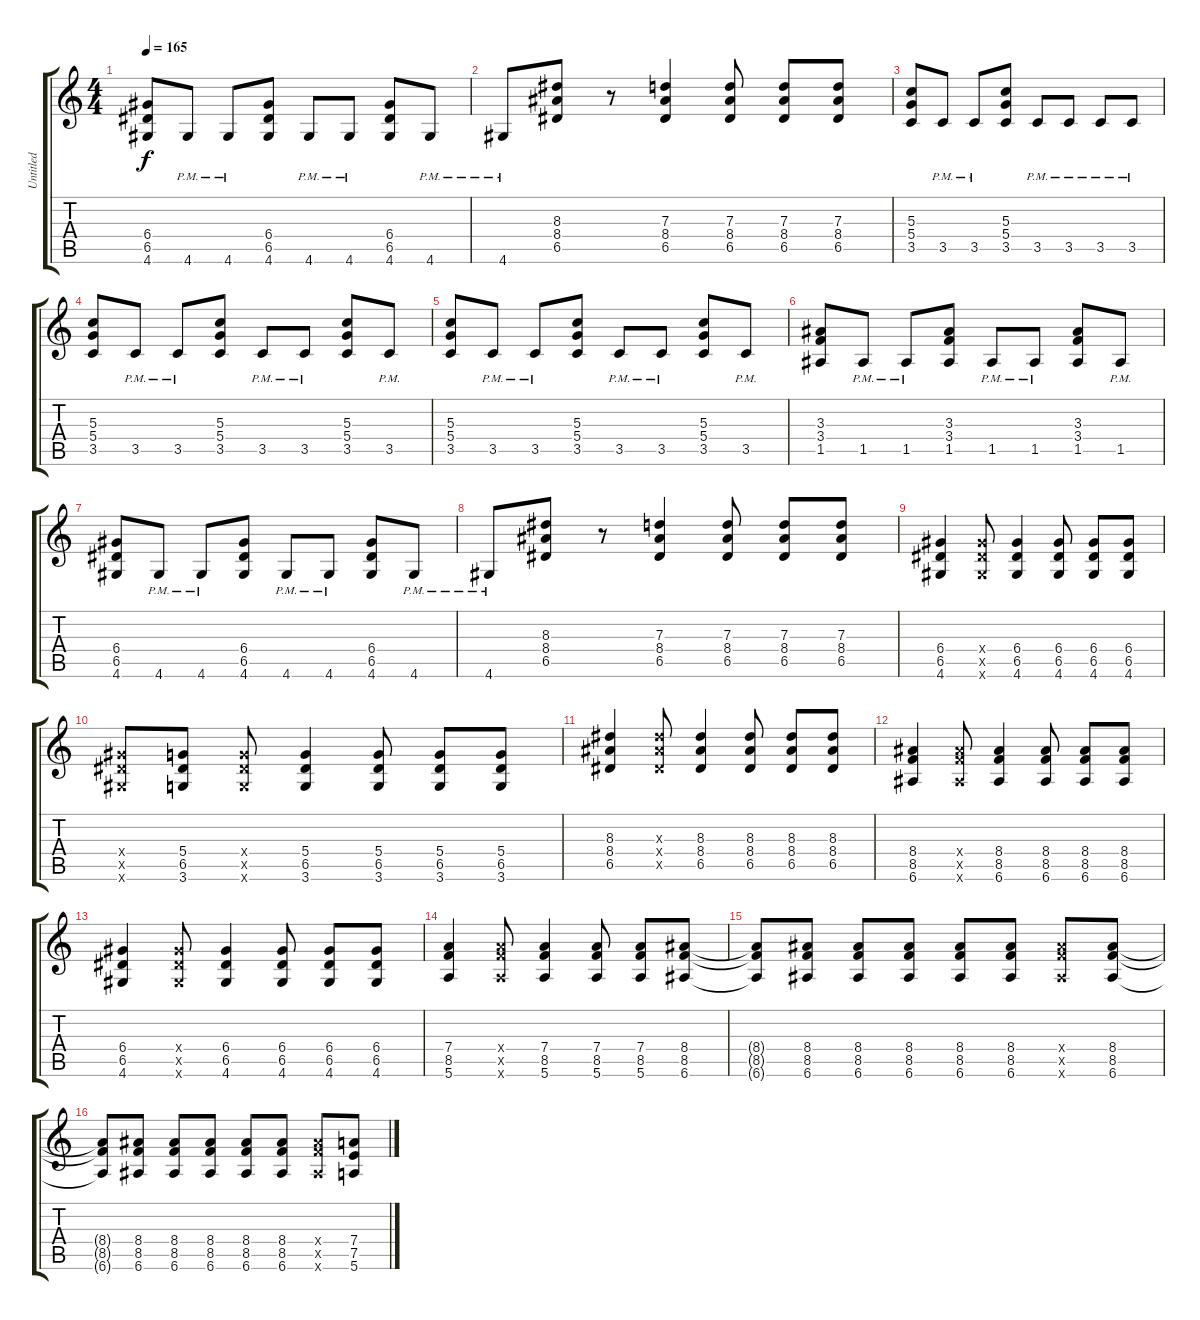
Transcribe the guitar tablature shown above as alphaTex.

\track ("Untitled" "Untitled") {instrument distortionguitar}
\staff {score tabs}
\tuning (E4 B3 G3 D3 A2 E2) {hide}
\ts (4 4)
\tempo 165
\clef g2
\ks c
(6.4 6.5 4.6).8{dy f} 4.6{pm}.8 4.6{pm}.8 (6.4 6.5 4.6).8 4.6{pm}.8 4.6{pm}.8 (6.4 6.5 4.6).8 4.6{pm}.8 |
4.6{pm}.8 (8.3 8.4 6.5).8 r.8 (7.3 8.4 6.5).4 (7.3 8.4 6.5).8 (7.3 8.4 6.5).8 (7.3 8.4 6.5).8 |
(5.3 5.4 3.5).8 3.5{pm}.8 3.5{pm}.8 (5.3 5.4 3.5).8 3.5{pm}.8 3.5{pm}.8 3.5{pm}.8 3.5{pm}.8 |
(5.3 5.4 3.5).8 3.5{pm}.8 3.5{pm}.8 (5.3 5.4 3.5).8 3.5{pm}.8 3.5{pm}.8 (5.3 5.4 3.5).8 3.5{pm}.8 |
(5.3 5.4 3.5).8 3.5{pm}.8 3.5{pm}.8 (5.3 5.4 3.5).8 3.5{pm}.8 3.5{pm}.8 (5.3 5.4 3.5).8 3.5{pm}.8 |
(3.3 3.4 1.5).8 1.5{pm}.8 1.5{pm}.8 (3.3 3.4 1.5).8 1.5{pm}.8 1.5{pm}.8 (3.3 3.4 1.5).8 1.5{pm}.8 |
(6.4 6.5 4.6).8 4.6{pm}.8 4.6{pm}.8 (6.4 6.5 4.6).8 4.6{pm}.8 4.6{pm}.8 (6.4 6.5 4.6).8 4.6{pm}.8 |
4.6{pm}.8 (8.3 8.4 6.5).8 r.8 (7.3 8.4 6.5).4 (7.3 8.4 6.5).8 (7.3 8.4 6.5).8 (7.3 8.4 6.5).8 |
(6.4 6.5 4.6).4 (6.4{x} 6.5{x} 4.6{x}).8 (6.4 6.5 4.6).4 (6.4 6.5 4.6).8 (6.4 6.5 4.6).8 (6.4 6.5 4.6).8 |
(6.4{x} 6.5{x} 4.6{x}).8 (5.4 6.5 3.6).8 (5.4{x} 6.5{x} 3.6{x}).8 (5.4 6.5 3.6).4 (5.4 6.5 3.6).8 (5.4 6.5 3.6).8 (5.4 6.5 3.6).8 |
(8.3 8.4 6.5).4 (8.3{x} 8.4{x} 6.5{x}).8 (8.3 8.4 6.5).4 (8.3 8.4 6.5).8 (8.3 8.4 6.5).8 (8.3 8.4 6.5).8 |
(8.4 8.5 6.6).4 (8.4{x} 8.5{x} 6.6{x}).8 (8.4 8.5 6.6).4 (8.4 8.5 6.6).8 (8.4 8.5 6.6).8 (8.4 8.5 6.6).8 |
(6.4 6.5 4.6).4 (6.4{x} 6.5{x} 4.6{x}).8 (6.4 6.5 4.6).4 (6.4 6.5 4.6).8 (6.4 6.5 4.6).8 (6.4 6.5 4.6).8 |
(7.4 8.5 5.6).4 (7.4{x} 8.5{x} 5.6{x}).8 (7.4 8.5 5.6).4 (7.4 8.5 5.6).8 (7.4 8.5 5.6).8 (8.4 8.5 6.6).8 |
(8.4{t} 8.5{t} 6.6{t}).8 (8.4 8.5 6.6).8 (8.4 8.5 6.6).8 (8.4 8.5 6.6).8 (8.4 8.5 6.6).8 (8.4 8.5 6.6).8 (8.4{x} 8.5{x} 6.6{x}).8 (8.4 8.5 6.6).8 |
(8.4{t} 8.5{t} 6.6{t}).8 (8.4 8.5 6.6).8 (8.4 8.5 6.6).8 (8.4 8.5 6.6).8 (8.4 8.5 6.6).8 (8.4 8.5 6.6).8 (8.4{x} 8.5{x} 6.6{x}).8 (7.4 7.5 5.6).8
